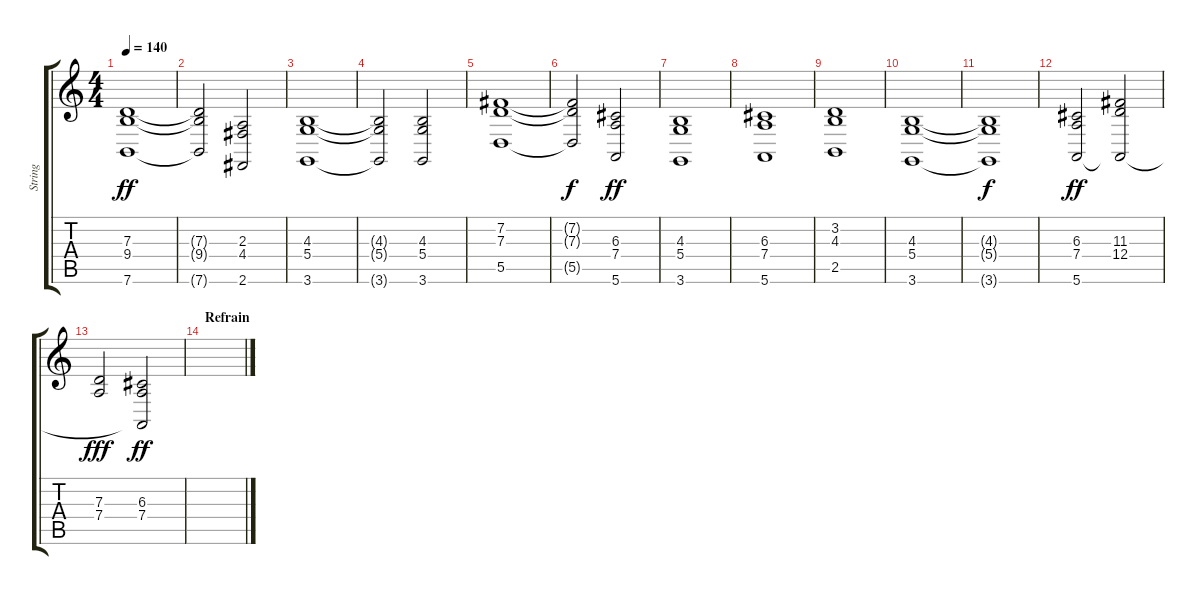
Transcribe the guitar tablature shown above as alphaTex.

\track ("String" "String") {instrument stringensemble1}
\staff {score tabs}
\tuning (E4 B3 G3 D3 A2 E2) {hide}
\ts (4 4)
\tempo 140
\clef g2
\ks c
(7.3 9.4 7.6).1{dy ff} |
(7.3{t} 9.4{t} 7.6{t}).2 (2.3 4.4 2.6).2 |
(4.3 5.4 3.6).1 |
(4.3{t} 5.4{t} 3.6{t}).2 (4.3 5.4 3.6).2 |
(7.2 7.3 5.5).1 |
(7.2{t} 7.3{t} 5.5{t}).2{dy f} (6.3 7.4 5.6).2{dy ff} |
(4.3 5.4 3.6).1 |
(6.3 7.4 5.6).1 |
(3.2 4.3 2.5).1 |
(4.3 5.4 3.6).1 |
(4.3{t} 5.4{t} 3.6{t}).1{dy f} |
(6.3 7.4 5.6).2{dy ff} (11.3 12.4 5.6{t}).2 |
(7.3 7.4).2{dy fff} (6.3 7.4 5.6{t}).2{dy ff} |
\section ("" "Refrain")
